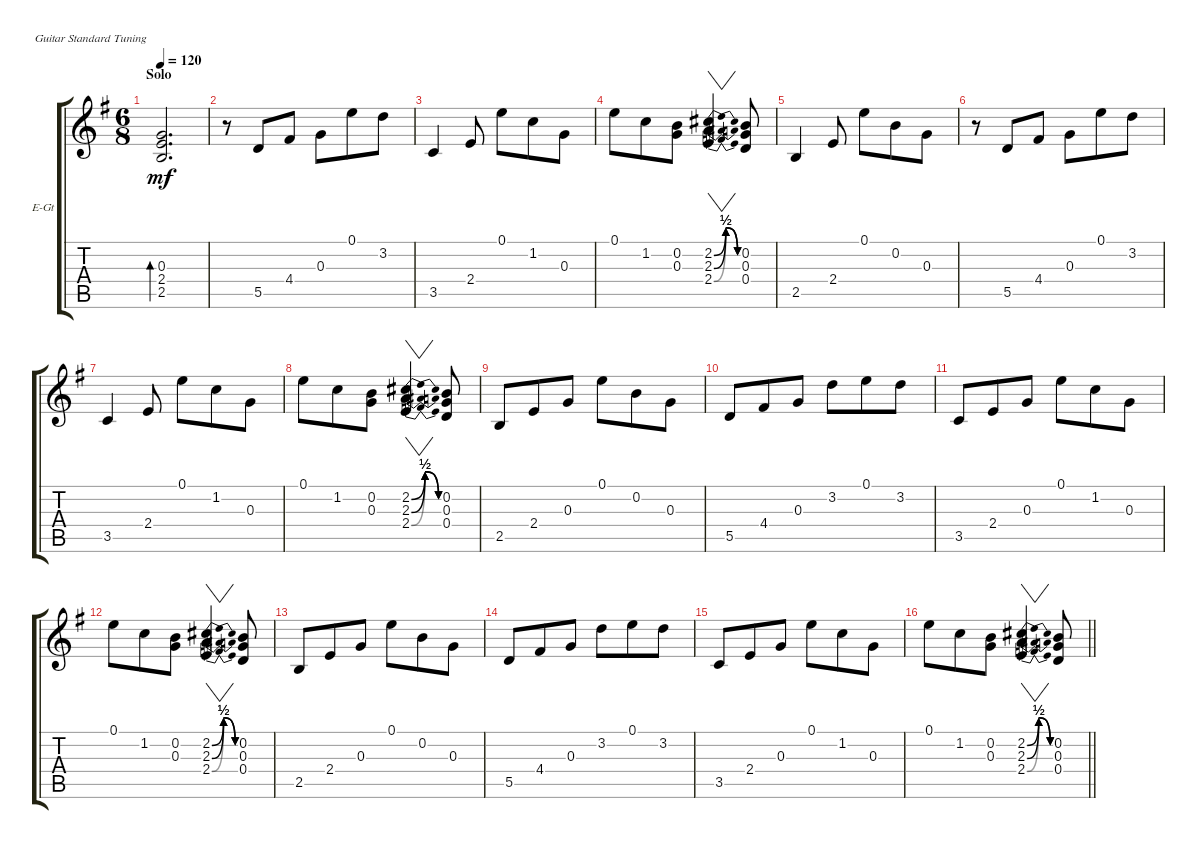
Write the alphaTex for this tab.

\bracketExtendMode groupsimilarinstruments
\firstSystemTrackNameOrientation horizontal
\otherSystemsTrackNameOrientation horizontal
\track ("guitar clean (Artur Potemkin)" "E-Gt") {instrument electricguitarclean}
\staff {score tabs}
\tuning (E4 B3 G3 D3 A2 E2)
\ts (6 8)
\beaming (8 3 3)
\section ("" "Solo")
\tempo 120
\clef g2
\scale
0.487395
\ks eminor
(2.5 2.4 0.3).2{d bd 237 dy mf} |
\scale
0.333333 r.8 5.5.8 4.4.8 0.3.8 0.1.8 3.2.8 |
\scale
0.333333 3.5.4 2.4.8 0.1.8 1.2.8 0.3.8 |
\scale
0.333333 0.1.8 1.2.8 (0.3 0.2).8 (2.2{be (bendrelease 0 0 9.6 2 20.4 2 30 0)} 2.3{be (bendrelease 0 0 9.6 2 20.4 2 30 0)} 2.4{be (bendrelease 0 0 10.2 2 20.4 2 30 0)}).4{vw} (0.2 0.3 0.4).8 |
\scale
0.333333 2.5.4 2.4.8 0.1.8 0.2.8 0.3.8 |
\scale
0.333333 r.8 5.5.8 4.4.8 0.3.8 0.1.8 3.2.8 |
\scale
0.333333 3.5.4 2.4.8 0.1.8 1.2.8 0.3.8 |
\scale
0.333333 0.1.8 1.2.8 (0.3 0.2).8 (2.2{be (bendrelease 0 0 9.6 2 20.4 2 30 0)} 2.3{be (bendrelease 0 0 9.6 2 20.4 2 30 0)} 2.4{be (bendrelease 0 0 10.2 2 20.4 2 30 0)}).4{vw} (0.2 0.3 0.4).8 |
\scale
0.333333 2.5.8 2.4.8 0.3.8 0.1.8 0.2.8 0.3.8 |
\scale
0.333333 5.5.8 4.4.8 0.3.8 3.2.8 0.1.8 3.2.8 |
\scale
0.333333 3.5.8 2.4.8 0.3.8 0.1.8 1.2.8 0.3.8 |
\scale
0.333333 0.1.8 1.2.8 (0.3 0.2).8 (2.2{be (bendrelease 0 0 9.6 2 20.4 2 30 0)} 2.3{be (bendrelease 0 0 9.6 2 20.4 2 30 0)} 2.4{be (bendrelease 0 0 10.2 2 20.4 2 30 0)}).4{vw} (0.2 0.3 0.4).8 |
\scale
0.333333 2.5.8 2.4.8 0.3.8 0.1.8 0.2.8 0.3.8 |
\scale
0.333333 5.5.8 4.4.8 0.3.8 3.2.8 0.1.8 3.2.8 |
\scale
0.333333 3.5.8 2.4.8 0.3.8 0.1.8 1.2.8 0.3.8 |
\scale
0.333333
\barLineRight lightlight
0.1.8 1.2.8 (0.3 0.2).8 (2.2{be (bendrelease 0 0 9.6 2 20.4 2 30 0)} 2.3{be (bendrelease 0 0 9.6 2 20.4 2 30 0)} 2.4{be (bendrelease 0 0 10.2 2 20.4 2 30 0)}).4{vw} (0.2 0.3 0.4).8
